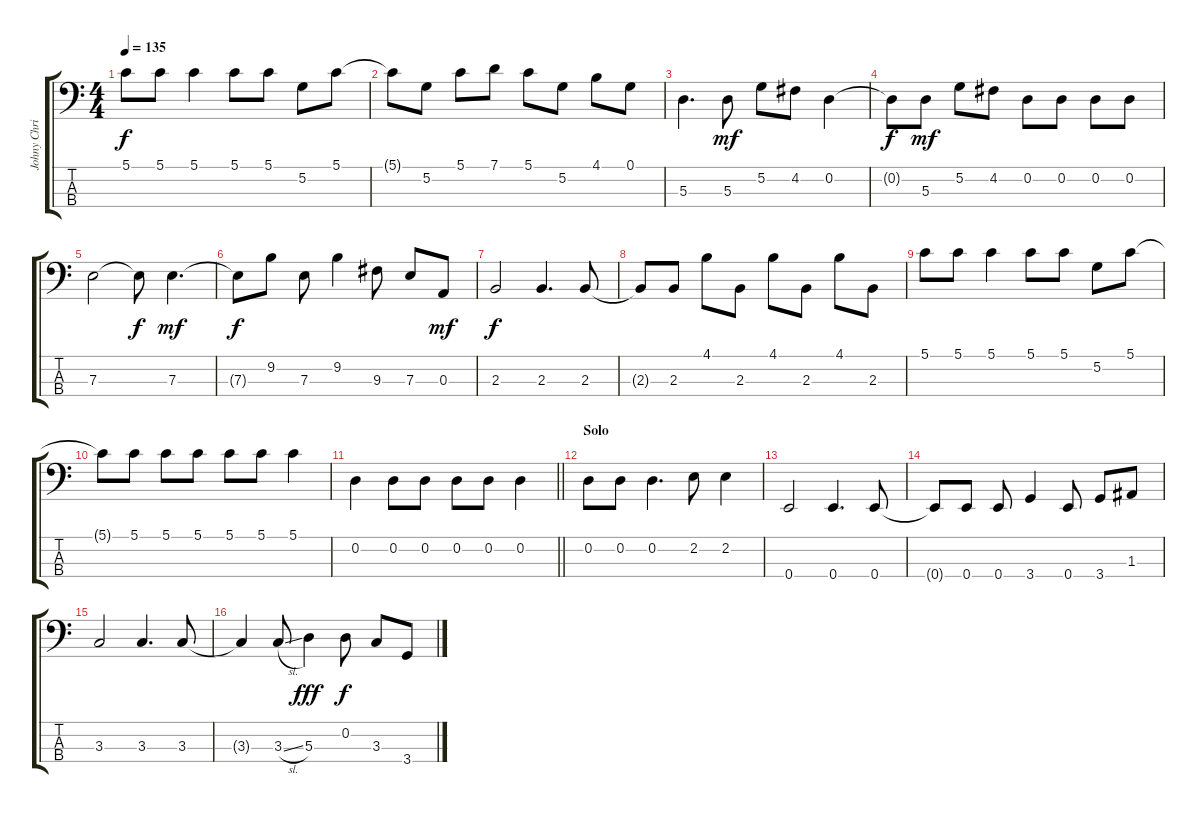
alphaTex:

\track ("Johny Christ" "Johny Chri") {instrument electricbassfinger}
\staff {score tabs}
\tuning (G2 D2 A1 E1) {hide}
\ts (4 4)
\tempo 135
\clef f4
\ks c
5.1.8{dy f} 5.1.8 5.1.4 5.1.8 5.1.8 5.2.8 5.1.8 |
5.1{t}.8 5.2.8 5.1.8 7.1.8 5.1.8 5.2.8 4.1.8 0.1.8 |
5.3.4{d} 5.3.8{dy mf} 5.2.8 4.2.8 0.2.4 |
0.2{t}.8{dy f} 5.3.8{dy mf} 5.2.8 4.2.8 0.2.8 0.2.8 0.2.8 0.2.8 |
7.3.2 7.3{t}.8{dy f} 7.3.4{d dy mf} |
7.3{t}.8{dy f} 9.2.8 7.3.8 9.2.4 9.3.8 7.3.8 0.3.8{dy mf} |
2.3.2{dy f} 2.3.4{d} 2.3.8 |
2.3{t}.8 2.3.8 4.1.8 2.3.8 4.1.8 2.3.8 4.1.8 2.3.8 |
5.1.8 5.1.8 5.1.4 5.1.8 5.1.8 5.2.8 5.1.8 |
5.1{t}.8 5.1.8 5.1.8 5.1.8 5.1.8 5.1.8 5.1.4 |
\barLineRight lightlight
0.2.4 0.2.8 0.2.8 0.2.8 0.2.8 0.2.4 |
\section ("" "Solo")
0.2.8 0.2.8 0.2.4{d} 2.2.8 2.2.4 |
0.4.2 0.4.4{d} 0.4.8 |
0.4{t}.8 0.4.8 0.4.8 3.4.4 0.4.8 3.4.8 1.3.8 |
3.3.2 3.3.4{d} 3.3.8 |
3.3{t}.4 3.3{sl}.8 5.3.4{dy fff} 0.2.8{dy f} 3.3.8 3.4.8
